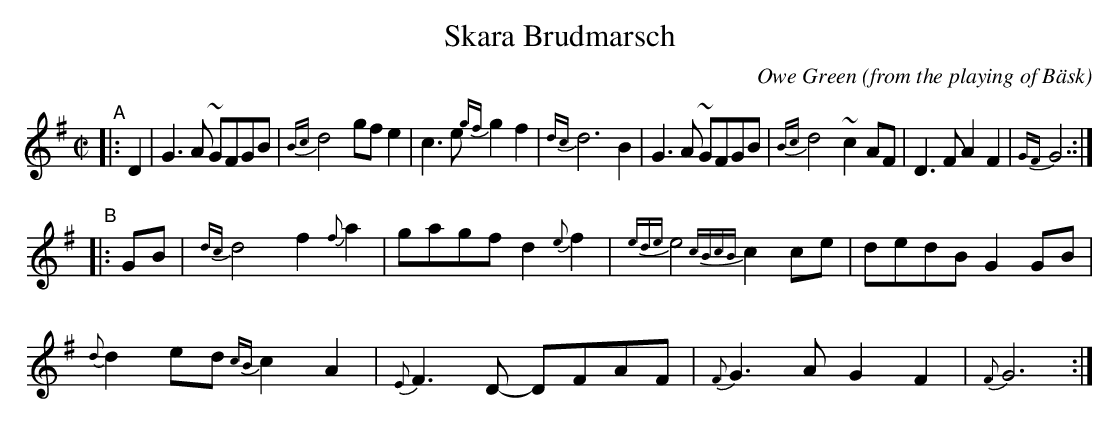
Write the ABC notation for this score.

X:1
T: Skara Brudmarsch
C: Owe Green
O: from the playing of B\"ask
M: C|
L: 1/8
K: G
"^A"|: D2 |\
G3A ~GFGB | {Bc}d4 gfe2 | c3e {gf}g2f2 | {dc}d6 B2 |\
G3A ~GFGB | {Bc}d4 ~c2AF | D3F A2F2 | {GF}G6 :|
"^B"|: GB |\
{dc}d4 f2{f}a2 | gagf d2{e}f2 | {ede}e4 {cBcB}c2ce | dedB G2GB |
{d}d2ed {cB}c2A2 | {E}F3D- DFAF | {F}G3A G2F2 | {F}G6 :|
